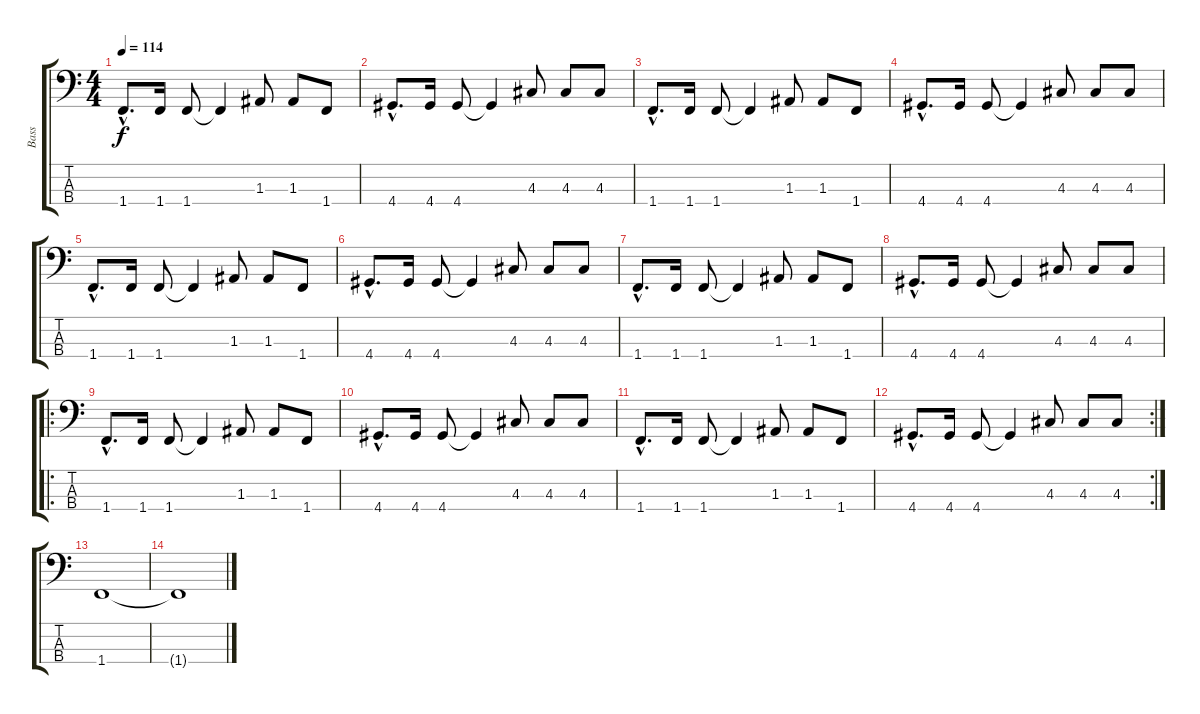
\track ("Bass" "Bass") {instrument electricbasspick}
\staff {score tabs}
\tuning (G2 D2 A1 E1) {hide}
\ts (4 4)
\tempo 114
\clef f4
\ks c
1.4{hac}.8{d dy f} 1.4.16 1.4.8 1.4{t}.4 1.3.8 1.3.8 1.4.8 |
4.4{hac}.8{d} 4.4.16 4.4.8 4.4{t}.4 4.3.8 4.3.8 4.3.8 |
1.4{hac}.8{d} 1.4.16 1.4.8 1.4{t}.4 1.3.8 1.3.8 1.4.8 |
4.4{hac}.8{d} 4.4.16 4.4.8 4.4{t}.4 4.3.8 4.3.8 4.3.8 |
1.4{hac}.8{d} 1.4.16 1.4.8 1.4{t}.4 1.3.8 1.3.8 1.4.8 |
4.4{hac}.8{d} 4.4.16 4.4.8 4.4{t}.4 4.3.8 4.3.8 4.3.8 |
1.4{hac}.8{d} 1.4.16 1.4.8 1.4{t}.4 1.3.8 1.3.8 1.4.8 |
4.4{hac}.8{d} 4.4.16 4.4.8 4.4{t}.4 4.3.8 4.3.8 4.3.8 |
\ro
1.4{hac}.8{d} 1.4.16 1.4.8 1.4{t}.4 1.3.8 1.3.8 1.4.8 |
4.4{hac}.8{d} 4.4.16 4.4.8 4.4{t}.4 4.3.8 4.3.8 4.3.8 |
1.4{hac}.8{d} 1.4.16 1.4.8 1.4{t}.4 1.3.8 1.3.8 1.4.8 |
\rc 2
4.4{hac}.8{d} 4.4.16 4.4.8 4.4{t}.4 4.3.8 4.3.8 4.3.8 |
1.4.1{volume 16} |
1.4{t}.1
